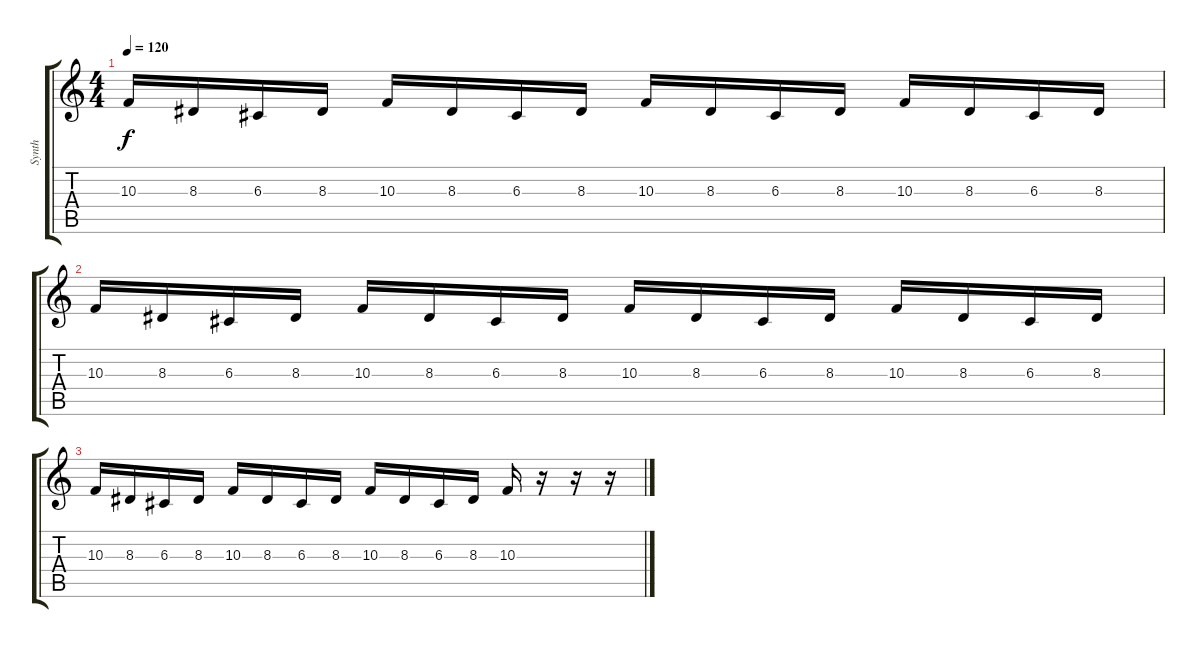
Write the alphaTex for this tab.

\track ("Synth" "Synth") {instrument dulcimer}
\staff {score tabs}
\tuning (E4 B3 G3 D3 A2 E2) {hide}
\ts (4 4)
\tempo 120
\clef g2
\ks c
10.3.16{dy f volume 6 balance 14} 8.3.16 6.3.16 8.3.16 10.3.16 8.3.16 6.3.16 8.3.16 10.3.16{balance 2} 8.3.16 6.3.16 8.3.16 10.3.16 8.3.16 6.3.16 8.3.16 |
10.3.16{volume 6 balance 14} 8.3.16 6.3.16 8.3.16 10.3.16 8.3.16 6.3.16 8.3.16 10.3.16{balance 2} 8.3.16 6.3.16 8.3.16 10.3.16 8.3.16 6.3.16 8.3.16 |
10.3.16{volume 6 balance 14} 8.3.16 6.3.16 8.3.16 10.3.16 8.3.16 6.3.16 8.3.16 10.3.16{balance 2} 8.3.16 6.3.16 8.3.16 10.3.16 r.16 r.16 r.16
